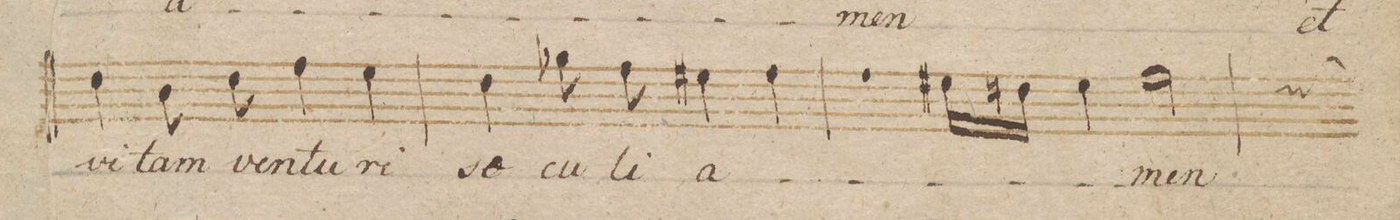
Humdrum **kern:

**kern	**text	**dynam
*I"Canto.	*	*
*clefC1	*	*
*k[b-]	*	*
*met(c)	*	*
*M4/4	*	*
4b-\	vi-	.
8g\	-tam	.
8b-\	ven-	.
4dd\	-tu-	.
4cc\	-ri	.
=245	=245	=245
4b-\	sae-	.
8ee-X\	-cu-	.
8dd\	-li	.
4cc#X\	a-	.
4.dd\	.	.
=246	=246	=246
16cc#X\LL	.	.
16bn\JJ	.	.
4cc#\	.	.
2dd\	-men	.
*custos:b	*	*
=247	=247	=247
*-	*-	*-
